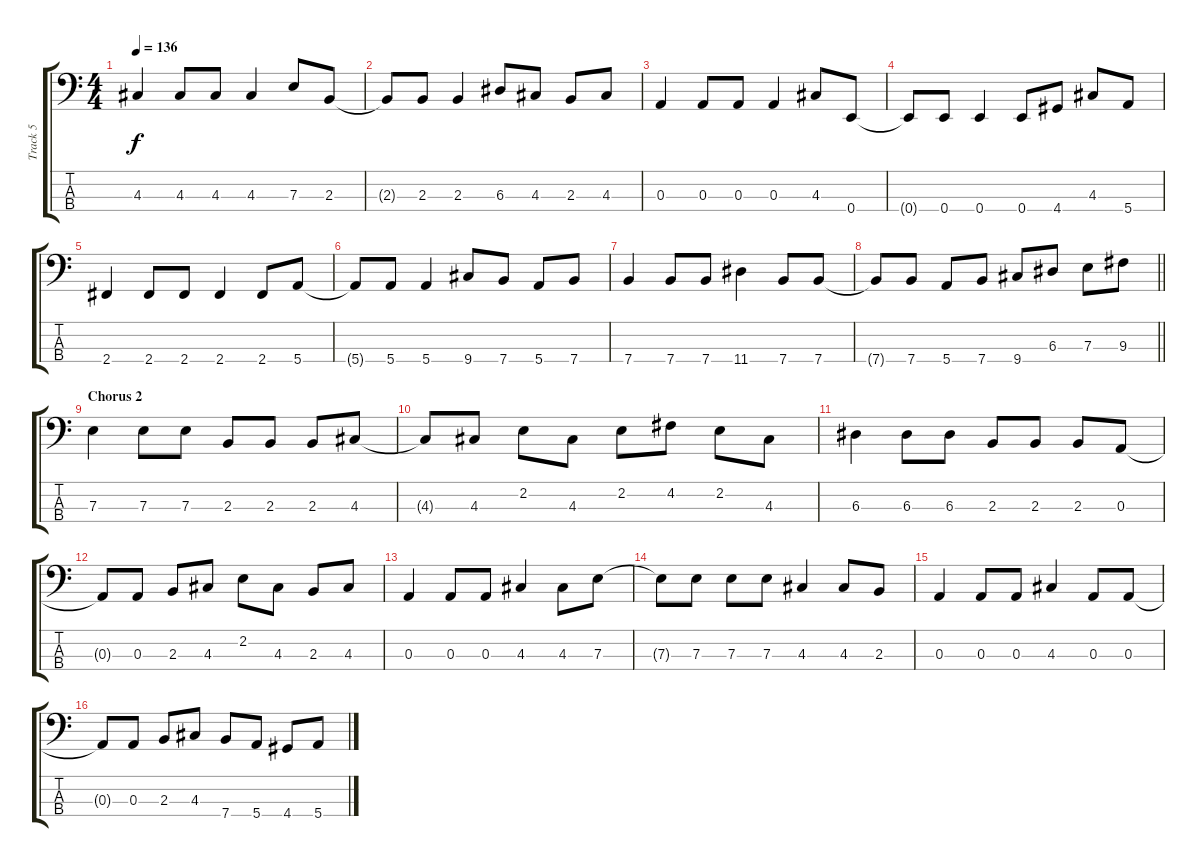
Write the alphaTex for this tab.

\track ("Track 5" "Track 5") {instrument electricbassfinger}
\staff {score tabs}
\tuning (G2 D2 A1 E1) {hide}
\ts (4 4)
\tempo 136
\clef f4
\ks c
4.3.4{dy f} 4.3.8 4.3.8 4.3.4 7.3.8 2.3.8 |
2.3{t}.8 2.3.8 2.3.4 6.3.8 4.3.8 2.3.8 4.3.8 |
0.3.4 0.3.8 0.3.8 0.3.4 4.3.8 0.4.8 |
0.4{t}.8 0.4.8 0.4.4 0.4.8 4.4.8 4.3.8 5.4.8 |
2.4.4 2.4.8 2.4.8 2.4.4 2.4.8 5.4.8 |
5.4{t}.8 5.4.8 5.4.4 9.4.8 7.4.8 5.4.8 7.4.8 |
7.4.4 7.4.8 7.4.8 11.4.4 7.4.8 7.4.8 |
\barLineRight lightlight
7.4{t}.8 7.4.8 5.4.8 7.4.8 9.4.8 6.3.8 7.3.8 9.3.8 |
\section ("" "Chorus 2")
7.3.4 7.3.8 7.3.8 2.3.8 2.3.8 2.3.8 4.3.8 |
4.3{t}.8 4.3.8 2.2.8 4.3.8 2.2.8 4.2.8 2.2.8 4.3.8 |
6.3.4 6.3.8 6.3.8 2.3.8 2.3.8 2.3.8 0.3.8 |
0.3{t}.8 0.3.8 2.3.8 4.3.8 2.2.8 4.3.8 2.3.8 4.3.8 |
0.3.4 0.3.8 0.3.8 4.3.4 4.3.8 7.3.8 |
7.3{t}.8 7.3.8 7.3.8 7.3.8 4.3.4 4.3.8 2.3.8 |
0.3.4 0.3.8 0.3.8 4.3.4 0.3.8 0.3.8 |
0.3{t}.8 0.3.8 2.3.8 4.3.8 7.4.8 5.4.8 4.4.8 5.4.8
